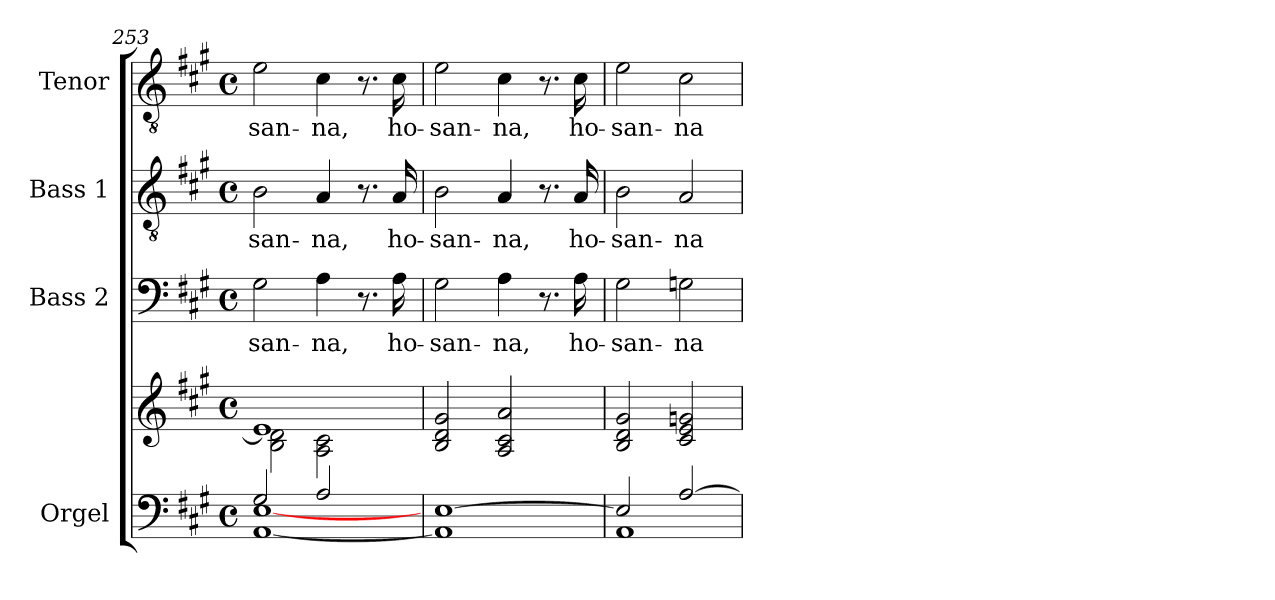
**kern	**kern	**kern	**text	**kern	**text	**kern	**text
*part4	*part4	*part3	*part3	*part2	*part2	*part1	*part1
*staff5	*staff4	*staff3	*staff3	*staff2	*staff2	*staff1	*staff1
*I"Orgel	*	*I"Bass 2	*	*I"Bass 1	*	*I"Tenor	*
*I'Org.	*	*I'B. 2	*	*I'B. 1	*	*I'T.	*
*clefF4	*clefG2	*clefF4	*	*clefGv2	*	*clefGv2	*
*k[f#c#g#]	*k[f#c#g#]	*k[f#c#g#]	*	*k[f#c#g#]	*	*k[f#c#g#]	*
*A:	*A:	*A:	*	*A:	*	*A:	*
*M4/4	*M4/4	*M4/4	*	*M4/4	*	*M4/4	*
*met(c)	*met(c)	*met(c)	*	*met(c)	*	*met(c)	*
=253	=253	=253	=253	=253	=253	=253	=253
*^	*^	*	*	*	*	*	*
!	!	!	!	!	!LO:LY:b	!	!LO:LY:b	!	!LO:LY:b
2G#/	[<1AA [<1E	1e]	2B\ 2d\	2G#\	-san-	2B\	-san-	2e\	-san-
!	!	!	!	!	!LO:LY:b	!	!LO:LY:b	!	!LO:LY:b
2A/	.	.	2A\ 2c#\	4A\	-na,	4A/	-na,	4c#\	-na,
.	.	.	.	8.r	.	8.r	.	8.r	.
!	!	!	!	!	!LO:LY:b	!	!LO:LY:b	!	!LO:LY:b
.	.	.	.	16A\	ho-	16A/	ho-	16c#\	ho-
*	*	*v	*v	*	*	*	*	*	*
=254	=254	=254	=254	=254	=254	=254	=254	=254
!	!	!	!	!LO:LY:b	!	!LO:LY:b	!	!LO:LY:b
[>1E	1AA]	2B/ 2d/ 2g#/	2G#\	-san-	2B\	-san-	2e\	-san-
!	!	!	!	!LO:LY:b	!	!LO:LY:b	!	!LO:LY:b
.	.	2A/ 2c#/ 2a/	4A\	-na,	4A/	-na,	4c#\	-na,
.	.	.	8.r	.	8.r	.	8.r	.
!	!	!	!	!LO:LY:b	!	!LO:LY:b	!	!LO:LY:b
.	.	.	16A\	ho-	16A/	ho-	16c#\	ho-
=255	=255	=255	=255	=255	=255	=255	=255	=255
!	!	!	!	!LO:LY:b	!	!LO:LY:b	!	!LO:LY:b
2E/]	1AA	2B/ 2d/ 2g#/	2G#\	-san-	2B\	-san-	2e\	-san-
!	!	!	!	!LO:LY:b	!	!LO:LY:b	!	!LO:LY:b
[>2A/	.	2c#/ 2e/ 2gn/	2Gn\	-na	2A/	-na	2c#\	-na
*v	*v	*	*	*	*	*	*	*
=	=	=	=	=	=	=	=
*-	*-	*-	*-	*-	*-	*-	*-
